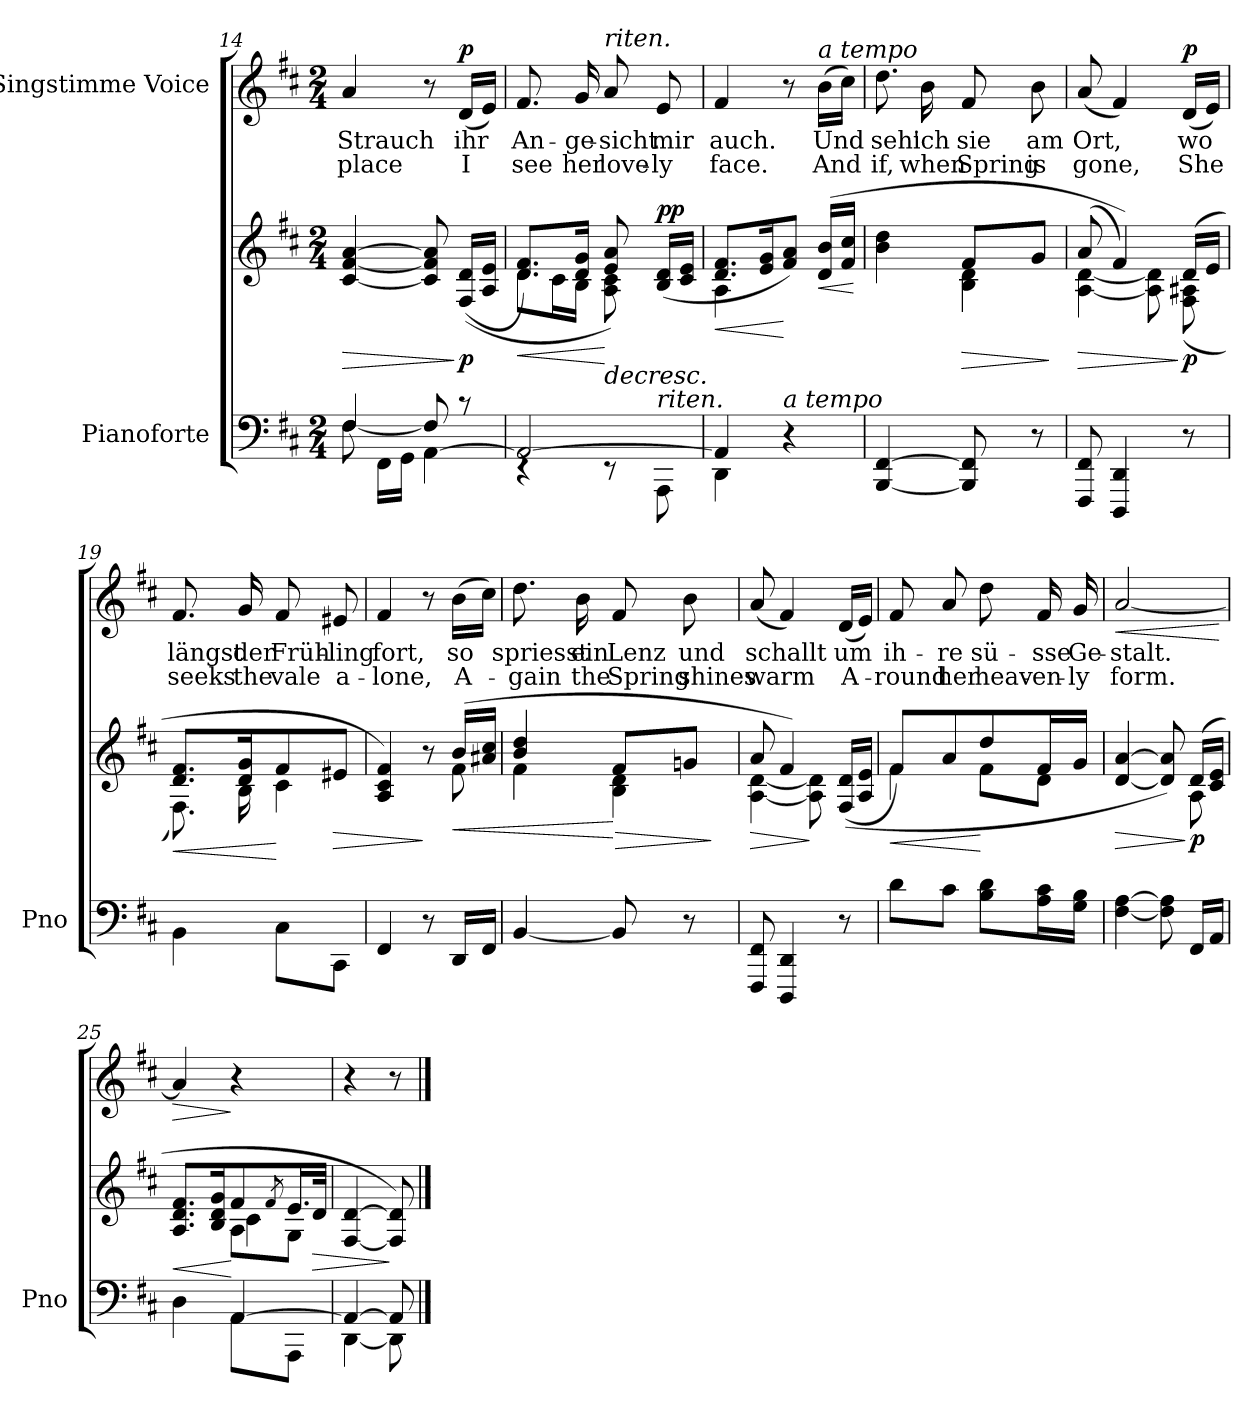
**kern	**kern	**dynam	**kern	**text	**text	**dynam
*part2	*part2	*part2	*part1	*part1	*part1	*part1
*staff3	*staff2	*staff2/3	*staff1	*staff1	*staff1	*staff1
*I"Pianoforte	*	*	*I"Singstimme Voice	*	*	*
*I'Pno	*	*	*	*	*	*
*clefF4	*clefG2	*	*clefG2	*	*	*
*k[f#c#]	*k[f#c#]	*	*k[f#c#]	*	*	*
*M2/4	*M2/4	*	*M2/4	*	*	*
=14	=14	=14	=14	=14	=14	=14
*^	*	*	*	*	*	*
!	!	!	!LO:HP:b	!	!LO:LY:b	!LO:LY:b	!
8F#\	[4F#/	[4c#/ [4f#/ [4a/	>	4a/	Strauch	place	.
16FF#\LL	.	.	.	.	.	.	.
16GG\JJ	.	.	.	.	.	.	.
[4AA\	8F#/]	8c#/] 8f#/] 8a/]	.	8r	.	.	.
!	!	!	!LO:DY:n=1:b	!	!LO:LY:b	!LO:LY:b	!LO:DY:a
.	8rc	(>(16F#/ 16d/LL	] p	(16d/LL	ihr	I	p
.	.	16A/ 16e/JJ	.	16e/JJ)	.	.	.
!!LO:LB:g=z
=15	=15	=15	=15	=15	=15	=15	=15
!	!	!	!LO:HP:b	!	!LO:LY:b	!LO:LY:b	!
*	*	*^	*	*	*	*	*
2AA/_	4rEE	8.d/ 8.f#/L)	8d\L	<	8.f#/	An-	see	.
.	.	.	16c#\L	.	.	.	.	.
!	!	!	!	!	!	!LO:LY:b	!LO:LY:b	!
.	.	16d/ 16g/Jk	16B\JJ	.	16g/	-ge-	her	.
!	!	!	!	!	!LO:TX:a:i:t=riten.	!	!	!
!	!	!	!	!LO:HP:n=1:b	!	!LO:LY:b	!LO:LY:b	!
.	8rEE	8e/ 8a/)	8A\ 8c#\	[ >	8a/	-sicht	love-	.
!	!LO:TX:a:i:t=riten.	!	!	!	!	!	!	!
!	!	!	!	!LO:DY:a	!	!LO:LY:b	!LO:LY:b	!
.	8AAA\	(16B/ 16d/LL	8ryy	pp	8e/	mir	-ly	.
.	.	16c#/ 16e/JJ	.	.	.	.	.	.
*v	*v	*	*	*	*	*	*	*
*	*v	*v	*	*	*	*	*
.	.	]	.	.	.	.
=16	=16	=16	=16	=16	=16	=16
*^	*	*	*	*	*	*
!	!	!	!LO:HP:b	!	!LO:LY:b	!LO:LY:b	!
*	*	*^	*	*	*	*	*
4AA/]	4DD\	8.d/ 8.f#/L	4A\	<	4f#/	auch.	face.	.
.	.	16e/ 16g/K	.	.	.	.	.	.
!LO:TX:a:i:t=a tempo	!	!	!	!	!	!	!	!
4r	4ryy	8f#/ 8a/J)	4ryy	[	8r	.	.	.
!	!	!	!	!	!LO:TX:a:i:t=a tempo	!	!	!
!	!	!	!	!LO:HP:b	!	!LO:LY:b	!LO:LY:b	!
.	.	(16d/ 16b/LL	.	<	(16b\LL	Und	And	.
.	.	16f#/ 16cc#/JJ	.	.	16cc#\JJ)	.	.	.
*v	*v	*	*	*	*	*	*	*
*	*v	*v	*	*	*	*	*
.	.	[	.	.	.	.
=17	=17	=17	=17	=17	=17	=17
*	*^	*	*	*	*	*
!	!	!	!	!	!LO:LY:b	!LO:LY:b	!
[4BBB/ [4FF#/	4b\ 4dd\	4ryy	.	8.dd\	seh'	if,	.
!	!	!	!	!	!LO:LY:b	!LO:LY:b	!
.	.	.	.	16b\	ich	when	.
!	!	!	!LO:HP:b	!	!LO:LY:b	!LO:LY:b	!
8BBB/] 8FF#/]	8f#/L	4B\ 4d\	>	8f#/	sie	Spring	.
!	!	!	!	!	!LO:LY:b	!LO:LY:b	!
8r	8g/J	.	.	8b\	am	is	.
*	*v	*v	*	*	*	*	*
.	.	]	.	.	.	.
=18	=18	=18	=18	=18	=18	=18
!	!	!LO:HP:b	!	!LO:LY:b	!LO:LY:b	!
*	*^	*	*	*	*	*
8FFF#/ 8FF#/	(>8a/	[4A\ [4d\	>	(8a/	Ort,	gone,	.
4DDD/ 4DD/	4f#/))	.	.	4f#/)	.	.	.
.	.	8A\] 8d\]	.	.	.	.	.
!	!	!	!LO:DY:n=1:b	!	!LO:LY:b	!LO:LY:b	!LO:DY:a
8r	(16d/LL	(8F#\ 8A#X\	] p	(16d/LL	wo	She	p
.	16e/JJ	.	.	16e/JJ)	.	.	.
*	*v	*v	*	*	*	*	*
!!LO:LB:g=z
=19	=19	=19	=19	=19	=19	=19
*^	*	*	*	*	*	*
!	!	!	!LO:HP:b	!	!LO:LY:b	!LO:LY:b	!
*	*	*^	*	*	*	*	*
*	*	*	*^	*	*	*	*	*
4ryy	4BB\	8.d/ 8.f#/L	8.F#\L)	4ryy	<	8.f#/	längst	seeks	.
!	!	!	!	!	!	!	!LO:LY:b	!LO:LY:b	!
.	.	16d/ 16g/K	16B\K	.	.	16g/	der	the	.
!	!	!	!	!	!	!	!LO:LY:b	!LO:LY:b	!
8An/	8C#\L	8f#/	4ryy	4c#\	[	8f#/	Früh-	vale	.
!	!	!	!	!	!LO:HP:b	!	!LO:LY:b	!LO:LY:b	!
8G#X/J	8CC#\J	8e#X/J	.	.	>	8e#X/	-ling	a-	.
*	*	*	*v	*v	*	*	*	*	*
=20	=20	=20	=20	=20	=20	=20	=20	=20
!	!	!	!	!	!	!LO:LY:b	!LO:LY:b	!
*v	*v	*	*	*	*	*	*	*
4FF#/	4A/ 4c#/ 4f#/)	4ryy	.	4f#/	fort,	-lone,	.
8r	8r	8ryy	]	8r	.	.	.
!	!	!	!LO:HP:b	!	!LO:LY:b	!LO:LY:b	!
16DD/LL	(16b/LL	8f#\	<	(16b\LL	so	A-	.
16FF#/JJ	16a#X/ 16cc#/JJ	.	.	16cc#\JJ)	.	.	.
=21	=21	=21	=21	=21	=21	=21	=21
!	!	!	!	!	!LO:LY:b	!LO:LY:b	!
[4BB/	4b/ 4dd/	4f#\	.	8.dd\	spriesst	-gain	.
!	!	!	!	!	!LO:LY:b	!LO:LY:b	!
.	.	.	.	16b\	ein	the	.
!	!	!	!LO:HP:n=1:b	!	!LO:LY:b	!LO:LY:b	!
8BB/]	8f#/L	4B\ 4d\	[ >	8f#/	Lenz	Spring	.
!	!	!	!	!	!LO:LY:b	!LO:LY:b	!
8r	8gn/J	.	.	8b\	und	shines	.
*	*v	*v	*	*	*	*	*
.	.	]	.	.	.	.
=22	=22	=22	=22	=22	=22	=22
!	!	!LO:HP:b	!	!LO:LY:b	!LO:LY:b	!
*	*^	*	*	*	*	*
8FFF#/ 8FF#/	8a/	[4A\ [4d\	>	(8a/	schallt	warm	.
4DDD/ 4DD/	4f#/)	.	.	4f#/)	.	.	.
.	.	8A\] 8d\]	]	.	.	.	.
!	!	!	!	!	!LO:LY:b	!LO:LY:b	!
8r	((16F#/ 16d/LL	8ryy	.	(16d/LL	um	A-	.
.	16A/ 16e/JJ	.	.	16e/JJ)	.	.	.
!!LO:LB:g=z
=23	=23	=23	=23	=23	=23	=23	=23
!	!	!	!LO:HP:b	!	!LO:LY:b	!LO:LY:b	!
8d\L	8f#/L)	4f#\	<	8f#/	ih-	-round	.
!	!	!	!	!	!LO:LY:b	!LO:LY:b	!
8c#\J	8a/	.	.	8a/	-re	her	.
!	!	!	!	!	!LO:LY:b	!LO:LY:b	!
8B\ 8d\L	8dd/	8f#\L	[	8dd\	sü-	heav-	.
!	!	!	!	!	!LO:LY:b	!LO:LY:b	!
16A\ 16c#\L	16f#/L	8d\J	.	16f#/	-sse	-en-	.
!	!	!	!	!	!LO:LY:b	!LO:LY:b	!
16G\ 16B\JJ	16g/JJ	.	.	16g/	Ge-	-ly	.
=24	=24	=24	=24	=24	=24	=24	=24
!	!	!	!LO:HP:b	!	!LO:LY:b	!LO:LY:b	!LO:HP:b
[4F#\ [4A\	[4d/ [4a/	4.ryy	>	[2a/	-stalt.	form.	<
8F#\] 8A\]	8d/] 8a/])	.	.	.	.	.	.
!	!	!	!LO:DY:n=1:b	!	!	!	!
16FF#/LL	(16d/LL	8A\	] p	.	.	.	.
16AA/JJ	16c#/ 16e/JJ	.	.	.	.	.	.
*	*v	*v	*	*	*	*	*
.	.	.	.	.	.	[
=25	=25	=25	=25	=25	=25	=25
*^	*	*	*	*	*	*
!	!	!	!LO:HP:b	!	!	!	!LO:HP:b
*	*	*^	*	*	*	*	*
*	*	*	*^	*	*	*	*	*
4D\	4ryy	8.A/ 8.d/ 8.f#/L	4ryy	4ryy	<	4a/]	.	.	>
.	.	16B/ 16d/ 16g/K	.	.	.	.	.	.	.
[4AA/	8AA\L	8f#/	8A\L	4c#\	[	4r	.	.	]
.	.	8qf#/	.	.	.	.	.	.	.
.	8AAA\J	16.e/L	8G\J	.	.	.	.	.	.
!	!	!	!	!	!LO:HP:b	!	!	!	!
.	.	32d/JJk	.	.	>	.	.	.	.
*	*	*v	*v	*v	*	*	*	*	*
=26	=26	=26	=26	=26	=26	=26	=26
4AA/_	[4DD\	[4F#/ [4d/	.	4r	.	.	.
8AA/]	8DD\]	8F#/] 8d/])	]	8r	.	.	.
*v	*v	*	*	*	*	*	*
==	==	==	==	==	==	==
*-	*-	*-	*-	*-	*-	*-
